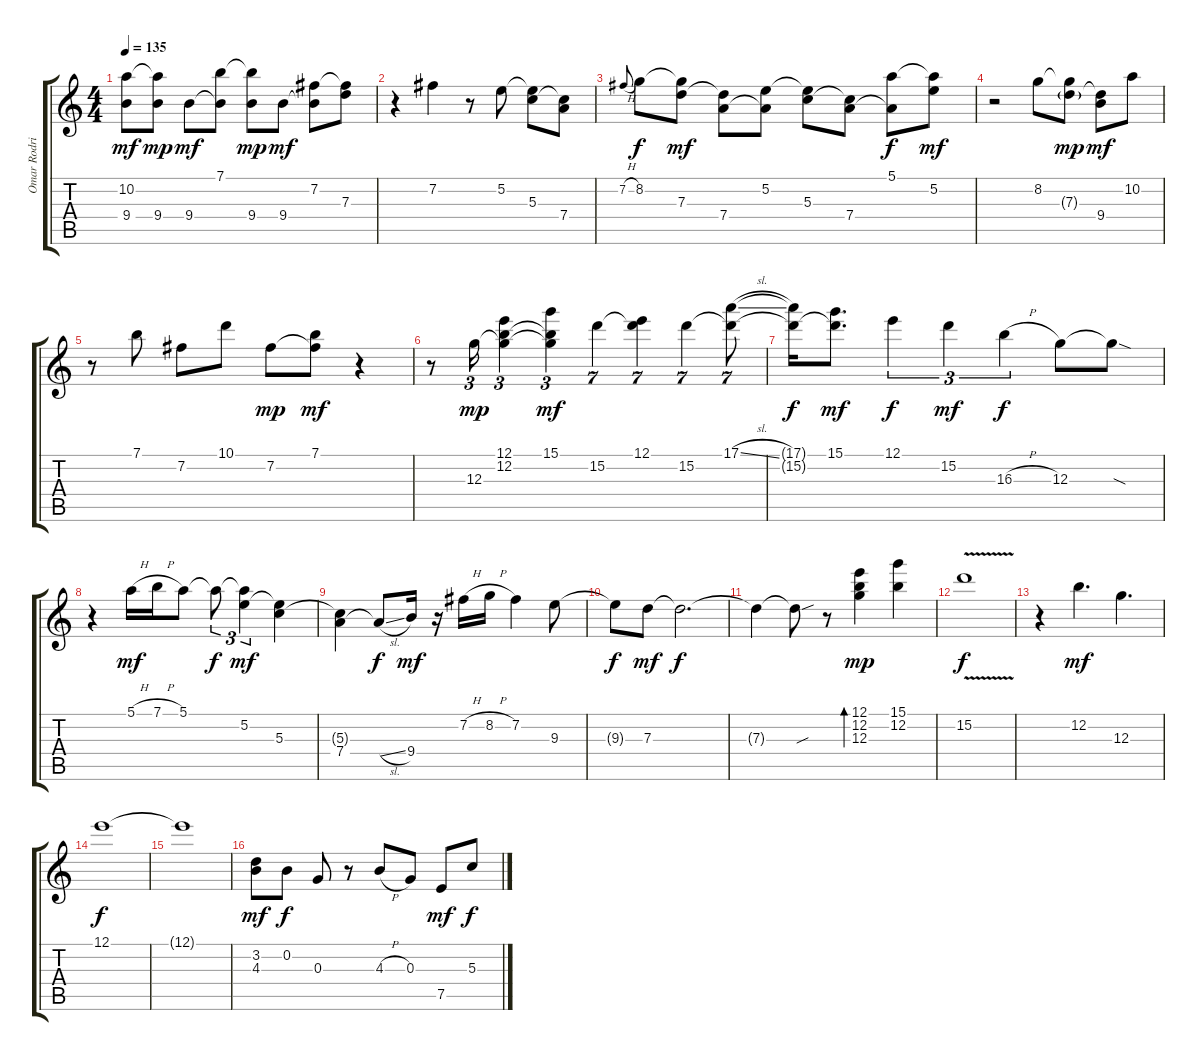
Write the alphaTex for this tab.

\track ("Omar Rodriguez-Lopez - Guitar 1" "Omar Rodri") {instrument distortionguitar}
\staff {score tabs}
\tuning (E4 B3 G3 D3 A2 E2) {hide}
\ts (4 4)
\tempo 135
\clef g2
\ks c
(10.2 9.4{t}).8{dy mf} (10.2{t} 9.4).8{dy mp} 9.4.8{dy mf} (7.1 9.4{t}).8 (7.1{t} 9.4).8{dy mp} 9.4.8{dy mf} (7.2 9.4{t}).8 (7.2{t} 7.3).8 |
r.4 7.2.4 r.8 5.2.8 (5.2{t} 5.3).8 (5.3{t} 7.4).8 |
7.2{h}.8{gr onbeat} 8.2.8{dy f} (8.2{t} 7.3).8{dy mf} (7.3{t} 7.4).8 (5.2 7.4{t}).8 (5.2{t} 5.3).8 (5.3{t} 7.4).8 (5.1 7.4{t}).8{dy f} (5.1{t} 5.2).8{dy mf} |
r.2 8.2.8 (8.2{t} 7.3{g}).8{dy mp} (7.3{t} 9.4).8{dy mf} 10.2.8 |
r.8 7.1.8 7.2.8 10.1.8 7.2.8{dy mp} (7.1 7.2{t}).8{dy mf} r.4 |
r.8 12.3.16{tu (3 2) dy mp} (12.1 12.2 12.3{t}).4{tu (3 2)} (15.1 12.2{t} 12.3{t}).4{tu (3 2) dy mf} 15.2.4{tu (7 4)} (12.1 15.2{t}).4{tu (7 4)} 15.2.4{tu (7 4)} (17.1{sl} 15.2{t}).8{tu (7 4)} |
(17.1{t} 15.2{t}).16{dy f} (15.1 15.2{t}).8{d dy mf} 12.1.4{tu (3 2) dy f} 15.2.4{tu (3 2) dy mf} 16.3{h}.4{tu (3 2) dy f} 12.3.8 12.3{sod t}.8 |
r.4 5.1{h}.16{dy mf} 7.1{h}.16 5.1.8 5.1{t}.8{tu (3 2) dy f} (5.1{t} 5.2).4{tu (3 2) dy mf} (5.2{t} 5.3).4 |
(5.3{t} 7.4).4 7.4{sl t}.8{dy f} 9.4.16{dy mf} r.16 7.2{h}.16 8.2{h}.16 7.2.4 9.3.8 |
9.3{t}.8{dy f} 7.3.8{dy mf} 7.3{t}.2{d dy f volume 7} |
7.3{t}.4 7.3{sou t}.8 r.8 (12.1 12.2 12.3).4{bd 480 dy mp volume 13} (15.1 12.2).4 |
15.2{v}.1{dy f volume 0} |
r.4 12.2.4{d dy mf volume 13} 12.3.4{d} |
12.1.1{dy f volume 0} |
12.1{t}.1 |
(3.2 4.3).8{dy mf volume 11} 0.2.8{dy f} 0.3.8 r.8 4.3{h}.8 0.3.8 7.5.8{dy mf} 5.3.8{dy f}
